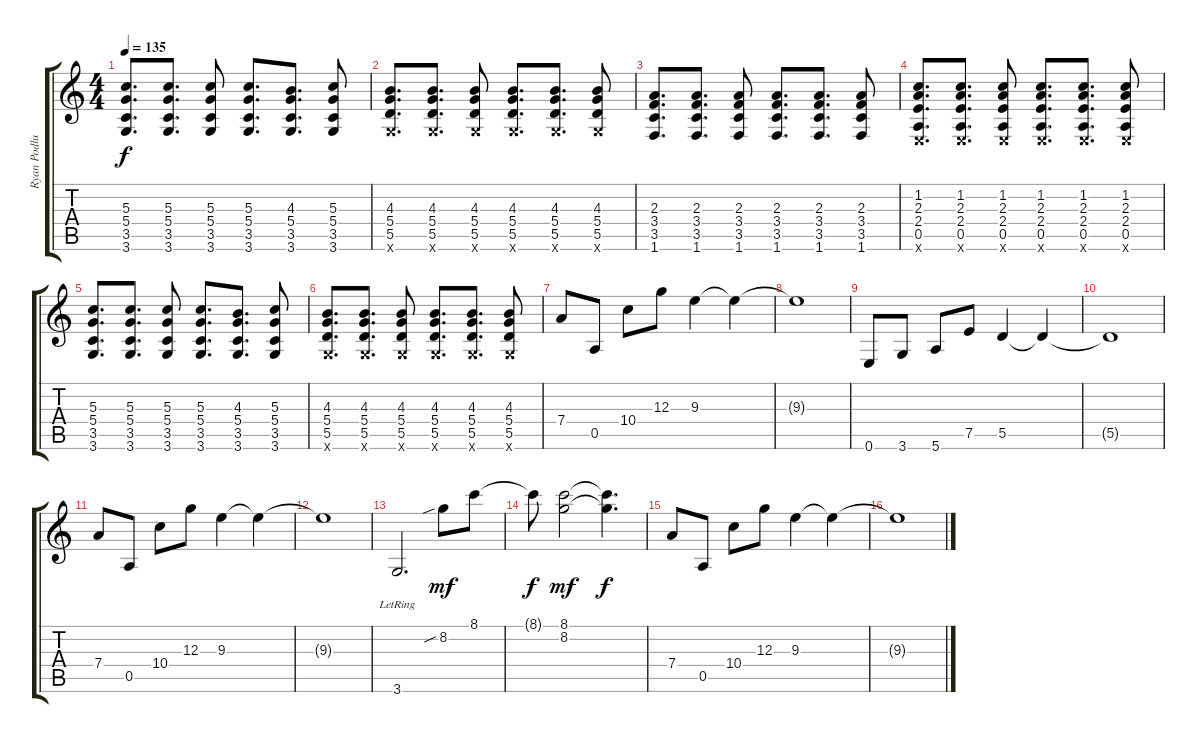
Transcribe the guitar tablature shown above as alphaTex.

\track ("Ryan Podlubny" "Ryan Podlu") {instrument distortionguitar}
\staff {score tabs}
\tuning (E4 B3 G3 D3 A2 E2) {hide}
\ts (4 4)
\tempo 135
\clef g2
\ks c
(5.3 5.4 3.5 3.6).8{d dy f} (5.3 5.4 3.5 3.6).8{d} (5.3 5.4 3.5 3.6).8 (5.3 5.4 3.5 3.6).8{d} (4.3 5.4 3.5 3.6).8{d} (5.3 5.4 3.5 3.6).8 |
(4.3 5.4 5.5 3.6{x}).8{d} (4.3 5.4 5.5 3.6{x}).8{d} (4.3 5.4 5.5 3.6{x}).8 (4.3 5.4 5.5 3.6{x}).8{d} (4.3 5.4 5.5 3.6{x}).8{d} (4.3 5.4 5.5 3.6{x}).8 |
(2.3 3.4 3.5 1.6).8{d} (2.3 3.4 3.5 1.6).8{d} (2.3 3.4 3.5 1.6).8 (2.3 3.4 3.5 1.6).8{d} (2.3 3.4 3.5 1.6).8{d} (2.3 3.4 3.5 1.6).8 |
(1.2 2.3 2.4 0.5 0.6{x}).8{d} (1.2 2.3 2.4 0.5 0.6{x}).8{d} (1.2 2.3 2.4 0.5 0.6{x}).8 (1.2 2.3 2.4 0.5 0.6{x}).8{d} (1.2 2.3 2.4 0.5 0.6{x}).8{d} (1.2 2.3 2.4 0.5 0.6{x}).8 |
(5.3 5.4 3.5 3.6).8{d} (5.3 5.4 3.5 3.6).8{d} (5.3 5.4 3.5 3.6).8 (5.3 5.4 3.5 3.6).8{d} (4.3 5.4 3.5 3.6).8{d} (5.3 5.4 3.5 3.6).8 |
(4.3 5.4 5.5 3.6{x}).8{d} (4.3 5.4 5.5 3.6{x}).8{d} (4.3 5.4 5.5 3.6{x}).8 (4.3 5.4 5.5 3.6{x}).8{d} (4.3 5.4 5.5 3.6{x}).8{d} (4.3 5.4 5.5 3.6{x}).8 |
7.4.8 0.5.8 10.4.8 12.3.8 9.3.4 9.3{t}.4 |
9.3{t}.1 |
0.6.8 3.6.8 5.6.8 7.5.8 5.5.4 5.5{t}.4 |
5.5{t}.1 |
7.4.8 0.5.8 10.4.8 12.3.8 9.3.4 9.3{t}.4 |
9.3{t}.1 |
3.6{lr}.2{d} 8.2{sib}.8{dy mf} 8.1.8 |
8.1{t}.8{dy f} (8.1 8.2).2{dy mf} (8.1{t} 8.2{t}).4{d dy f} |
7.4.8 0.5.8 10.4.8 12.3.8 9.3.4 9.3{t}.4 |
9.3{t}.1
